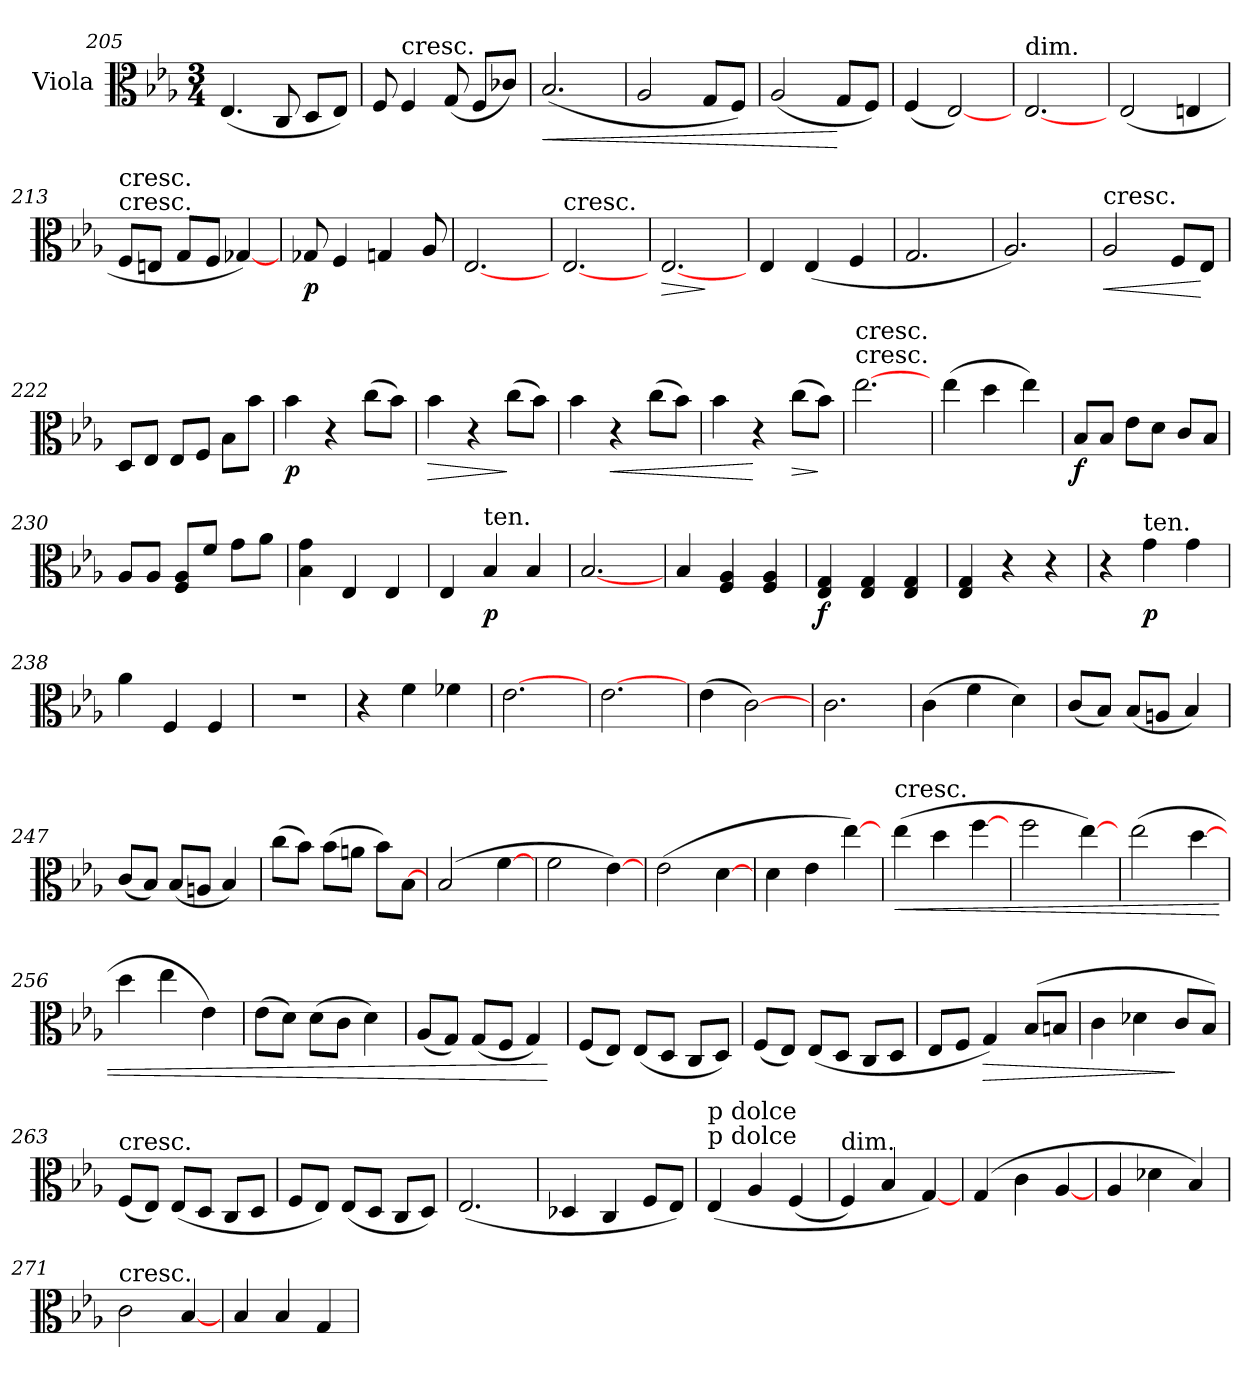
**kern	**dynam
*part1	*part1
*staff1	*staff1
*I"Viola	*
*I'Vla	*
*clefC3	*
*k[b-e-a-]	*
*E-:	*
*M3/4	*
=205	=205
(4.E-	.
8C	.
8D/L	.
8E-/J)	.
=206	=206
8F	.
!LO:TX:a:t=cresc.	!
4F	.
(8G	.
8F/L	.
8c-X/J)	.
=207	=207
!	!LO:HP:b
(2.B-	<
=208	=208
2A-	.
8G/L	.
8F/J)	.
=209	=209
(2A-	.
8G/L	[
8F/J)	.
=210	=210
(4F	.
[2E-)	.
=211	=211
!LO:TX:a:t=dim.	!
[2.E-	.
=212	=212
(2E-	.
4En	.
=213	=213
!LO:TX:a:t=cresc.	!
!LO:TX:a:t=cresc.	!
8F/L	.
8En/J	.
8G/L	.
8F/J	.
[4G-X)	.
=214	=214
8G-X	p
4F	.
4Gn	.
8A-	.
=215	=215
[2.E-	.
=216	=216
!LO:TX:t=cresc.	!
[2.E-	.
=217	=217
!	!LO:HP:b
[2.E-	>
.	]
=218	=218
4E-	.
(4E-	.
4F	.
=219	=219
2.G	.
=220	=220
2.A-)	.
=221	=221
!LO:TX:a:t=cresc.	!
!	!LO:HP:b
2A-	<
8F/L	.
8E-/J	[
=222	=222
8D/L	.
8E-/J	.
8E-/L	.
8F/J	.
8B-\L	.
8b-\J	.
=223	=223
4b-	p
4r	.
(8cc\L	.
8b-\J)	.
=224	=224
!	!LO:HP:b
4b-	>
4r	.
(8cc\L	]
8b-\J)	.
=225	=225
4b-	.
!	!LO:HP:b
4r	<
(8cc\L	.
8b-\J)	.
=226	=226
4b-	.
4r	[
!	!LO:HP:b
(8cc\L	>
8b-\J)	]
=227	=227
!LO:TX:t=cresc.	!
!LO:TX:a:t=cresc.	!
[2.ee-	.
=228	=228
(4ee-	.
4dd	.
4ee-)	.
=229	=229
8B-/L	f
8B-/J	.
8e-\L	.
8d\J	.
8c/L	.
8B-/J	.
=230	=230
8A-/L	.
8A-/J	.
8F/ 8A-/L	.
8f/J	.
8g\L	.
8a-\J	.
=231	=231
4B- 4g	.
4E-	.
4E-	.
=232	=232
4E-	.
!LO:TX:a:t=ten.	!
4B-	p
4B-	.
=233	=233
[2.B-	.
=234	=234
4B-	.
4F 4A-	.
4F 4A-	.
=235	=235
4E- 4G	f
4E- 4G	.
4E- 4G	.
=236	=236
4E- 4G	.
4r	.
4r	.
=237	=237
4r	.
!LO:TX:a:t=ten.	!
4g	p
4g	.
=238	=238
4a-	.
4F	.
4F	.
=239	=239
2.r	.
=240	=240
4r	.
4f	.
4f-X	.
=241	=241
[2.e-	.
=242	=242
[2.e-	.
=243	=243
(4e-	.
[2c)	.
=244	=244
2.c	.
=245	=245
(4c	.
4f	.
4d)	.
=246	=246
(8c/L	.
8B-/J)	.
(8B-/L	.
8An/J	.
4B-)	.
=247	=247
(8c/L	.
8B-/J)	.
(8B-/L	.
8An/J	.
4B-)	.
=248	=248
(8cc\L	.
8b-\J)	.
(8b-\L	.
8an\J	.
8b-\L)	.
[8B-\J	.
=249	=249
(2B-	.
[4f	.
=250	=250
2f	.
[4e-)	.
=251	=251
(2e-	.
[4d	.
=252	=252
4d	.
4e-	.
[4ee-)	.
=253	=253
!LO:TX:a:t=cresc.	!
!	!LO:HP:b
(4ee-	<
4dd	.
[4ff	.
=254	=254
2ff	.
[4ee-)	.
=255	=255
(2ee-	.
[4dd	.
=256	=256
4dd	.
4ee-	.
4e-)	.
=257	=257
(8e-\L	.
8d\J)	.
(8d\L	.
8c\J	.
4d)	.
=258	=258
(8A-/L	.
8G/J)	.
(8G/L	.
8F/J	.
4G)	.
.	[
=259	=259
(8F/L	.
8E-/J)	.
(8E-/L	.
8D/J	.
8C/L	.
8D/J)	.
=260	=260
(8F/L	.
8E-/J)	.
(8E-/L	.
8D/J	.
8C/L	.
8D/J	.
=261	=261
8E-/L	.
8F/J	.
!	!LO:HP:b
4G)	>
(8B-/L	.
8Bn/J	.
=262	=262
4c	.
4d-X	.
8c/L	]
8B-/J)	.
=263	=263
!LO:TX:a:t=cresc.	!
(8F/L	.
8E-/J)	.
(8E-/L	.
8D/J	.
8C/L	.
8D/J	.
=264	=264
8F/L	.
8E-/J)	.
(8E-/L	.
8D/J	.
8C/L	.
8D/J)	.
=265	=265
(2.E-	.
=266	=266
4D-X	.
4C	.
8F/L	.
8E-/J)	.
=267	=267
!LO:TX:a:t=p dolce	!
!LO:TX:a:t=p dolce	!
(4E-	.
4A-	.
(4F	.
=268	=268
!LO:TX:a:t=dim.	!
4F)	.
4B-	.
[4G)	.
=269	=269
(4G	.
4c	.
[4A-	.
=270	=270
4A-	.
4d-X	.
4B-)	.
=271	=271
!LO:TX:a:t=cresc.	!
2c	.
[4B-	.
=272	=272
4B-	.
4B-	.
4G	.
=	=
*-	*-
